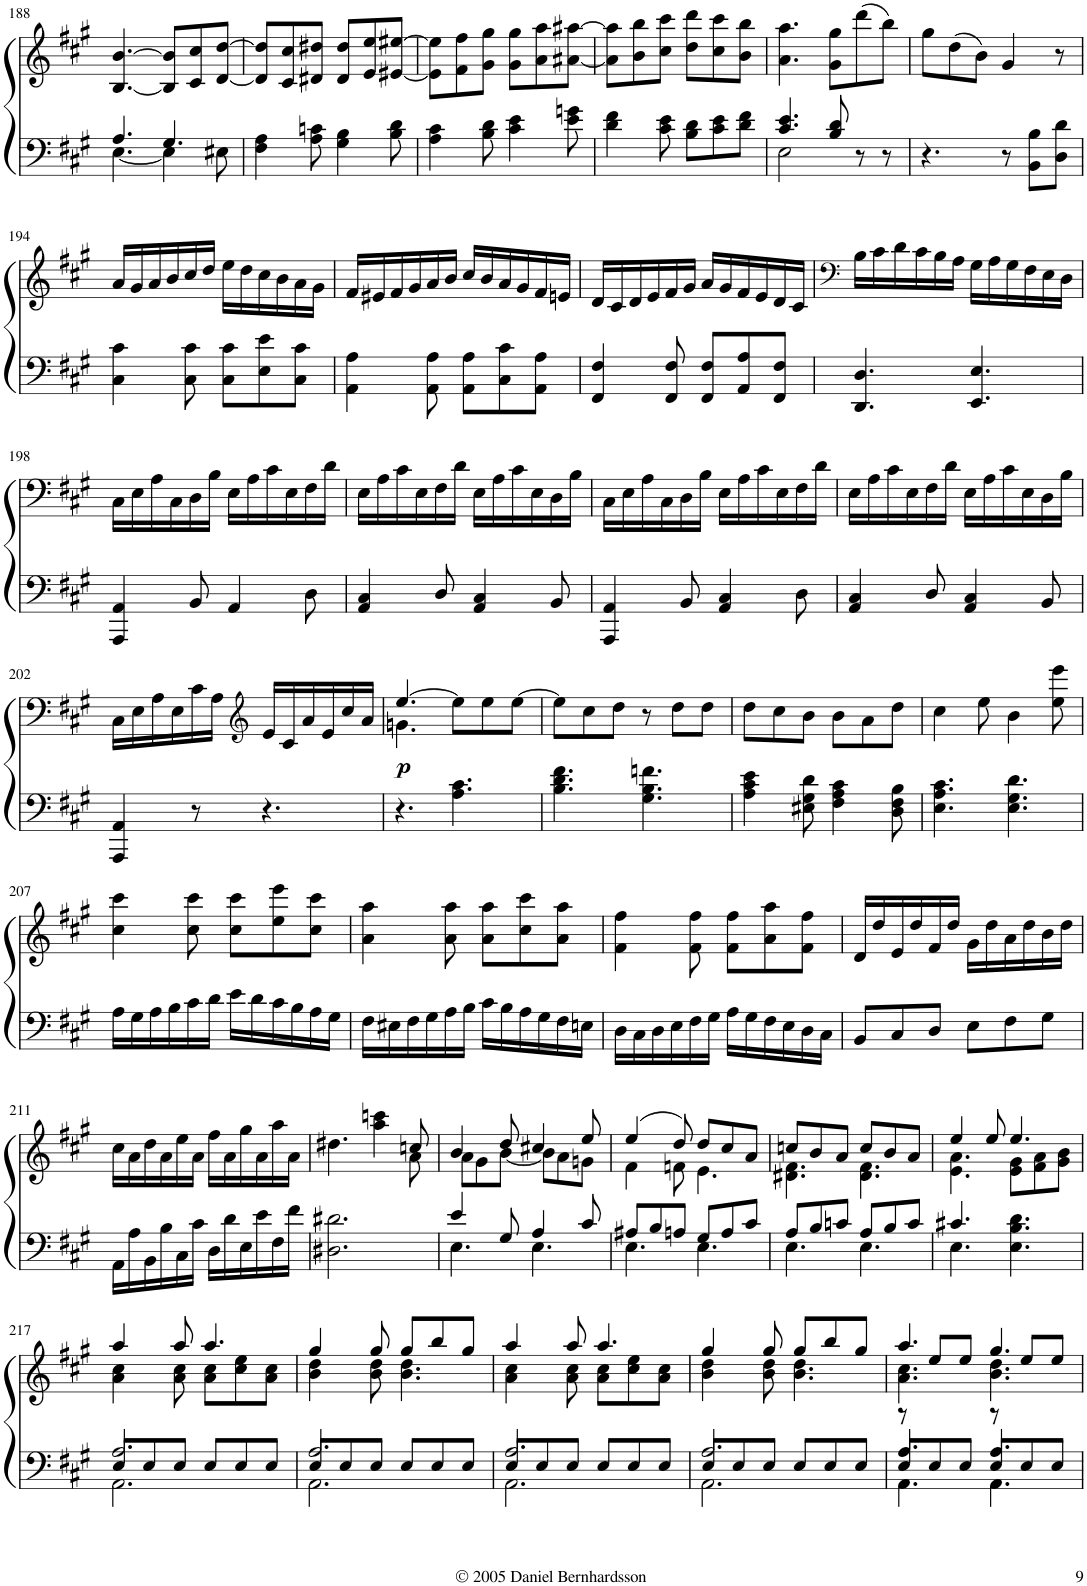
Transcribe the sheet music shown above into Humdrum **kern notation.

**kern	**kern	**dynam
*part1	*part1	*part1
*staff2	*staff1	*staff1/2
*I"Piano	*	*
*I'Pno.	*	*
!!LO:PB:g=z
*clefF4	*clefG2	*
*k[f#c#g#]	*k[f#c#g#]	*
*A:	*A:	*
*M6/8	*M6/8	*
=188	=188	=188
*^	*	*
4.A/	[4.E\	[4.B/ [4.b/	.
4.G#/	4E\]	8B/] 8b/]L	.
.	.	8c#/ 8cc#/	.
.	8E#X\	[8d/ [8dd/J	.
*v	*v	*	*
=189	=189	=189
4F#\ 4A\	8d/] 8dd/]L	.
.	8c#/ 8cc#/	.
8A\ 8cn\	8d#X/ 8dd#X/J	.
4G#\ 4B\	8d#/ 8dd#/L	.
.	8e/ 8ee/	.
8B\ 8d\	[8e#X/ [8ee#X/J	.
=190	=190	=190
4A\ 4c#\	8e#\] 8ee#\]L	.
.	8f#\ 8ff#\	.
8B\ 8d\	8g#\ 8gg#\J	.
4c#\ 4e\	8g#\ 8gg#\L	.
.	8a\ 8aa\	.
8e\ 8gn\	[8a#X\ [8aa#X\J	.
=191	=191	=191
4d\ 4f#\	8a#\] 8aa#\]L	.
.	8b\ 8bb\	.
8c#\ 8e\	8cc#\ 8ccc#\J	.
8B\ 8d\L	8dd\ 8ddd\L	.
8c#\ 8e\	8cc#\ 8ccc#\	.
8d\ 8f#\J	8b\ 8bb\J	.
=192	=192	=192
*^	*	*
4.c#/ 4.e/	2E\	4.a\ 4.aa\	.
8B/ 8d/	.	8g#\ 8gg#\L	.
8r	8ryy	(8ddd\	.
8r	8ryy	8bb\J)	.
*v	*v	*	*
=193	=193	=193
4.r	8gg#\L	.
.	(8dd\	.
.	8b\J)	.
8r	4g#/	.
8BB\ 8B\L	.	.
8D\ 8d\J	8r	.
!!LO:LB:g=z
=194	=194	=194
4C#\ 4c#\	16a/LL	.
.	16g#/	.
.	16a/	.
.	16b/	.
8C#\ 8c#\	16cc#/	.
.	16dd/JJ	.
8C#\ 8c#\L	16ee\LL	.
.	16dd\	.
8E\ 8e\	16cc#\	.
.	16b\	.
8C#\ 8c#\J	16a\	.
.	16g#\JJ	.
=195	=195	=195
4AA\ 4A\	16f#/LL	.
.	16e#X/	.
.	16f#/	.
.	16g#/	.
8AA\ 8A\	16a/	.
.	16b/JJ	.
8AA\ 8A\L	16cc#/LL	.
.	16b/	.
8C#\ 8c#\	16a/	.
.	16g#/	.
8AA\ 8A\J	16f#/	.
.	16en/JJ	.
=196	=196	=196
4FF#/ 4F#/	16d/LL	.
.	16c#/	.
.	16d/	.
.	16e/	.
8FF#/ 8F#/	16f#/	.
.	16g#/JJ	.
8FF#/ 8F#/L	16a/LL	.
.	16g#/	.
8AA/ 8A/	16f#/	.
.	16e/	.
8FF#/ 8F#/J	16d/	.
.	16c#/JJ	.
=197	=197	=197
*	*clefF4	*
4.DD/ 4.D/	16B\LL	.
.	16c#\	.
.	16d\	.
.	16c#\	.
.	16B\	.
.	16A\JJ	.
4.EE/ 4.E/	16G#\LL	.
.	16A\	.
.	16G#\	.
.	16F#\	.
.	16E\	.
.	16D\JJ	.
!!LO:LB:g=z
=198	=198	=198
4AAA/ 4AA/	16C#\LL	.
.	16E\	.
.	16A\	.
.	16C#\	.
8BB/	16D\	.
.	16B\JJ	.
4AA/	16E\LL	.
.	16A\	.
.	16c#\	.
.	16E\	.
8D\	16F#\	.
.	16d\JJ	.
=199	=199	=199
4AA/ 4C#/	16E\LL	.
.	16A\	.
.	16c#\	.
.	16E\	.
8D/	16F#\	.
.	16d\JJ	.
4AA/ 4C#/	16E\LL	.
.	16A\	.
.	16c#\	.
.	16E\	.
8BB/	16D\	.
.	16B\JJ	.
=200	=200	=200
4AAA/ 4AA/	16C#\LL	.
.	16E\	.
.	16A\	.
.	16C#\	.
8BB/	16D\	.
.	16B\JJ	.
4AA/ 4C#/	16E\LL	.
.	16A\	.
.	16c#\	.
.	16E\	.
8D\	16F#\	.
.	16d\JJ	.
=201	=201	=201
4AA/ 4C#/	16E\LL	.
.	16A\	.
.	16c#\	.
.	16E\	.
8D/	16F#\	.
.	16d\JJ	.
4AA/ 4C#/	16E\LL	.
.	16A\	.
.	16c#\	.
.	16E\	.
8BB/	16D\	.
.	16B\JJ	.
!!LO:LB:g=z
=202	=202	=202
4AAA/ 4AA/	16C#\LL	.
.	16E\	.
.	16A\	.
.	16E\	.
8r	16c#\	.
.	16A\JJ	.
*	*clefG2	*
4.r	16e/LL	.
.	16c#/	.
.	16a/	.
.	16e/	.
.	16cc#/	.
.	16a/JJ	.
=203	=203	=203
*	*^	*
!	!	!	!LO:DY:b
4.r	[4.ee/	4.gn\	p
4.A\ 4.c#\	8ee\L]	4.ryy	.
.	8ee\	.	.
.	[8ee\J	.	.
*	*v	*v	*
=204	=204	=204
4.B\ 4.d\ 4.f#\	8ee\L]	.
.	8cc#\	.
.	8dd\J	.
4.G#\ 4.B\ 4.fn\	8r	.
.	8dd\L	.
.	8dd\J	.
=205	=205	=205
4A\ 4c#\ 4e\	8dd\L	.
.	8cc#\	.
8E#X\ 8G#\ 8d\	8b\J	.
4F#\ 4A\ 4c#\	8b\L	.
.	8a\	.
8D\ 8F#\ 8B\	8dd\J	.
=206	=206	=206
4.E\ 4.A\ 4.c#\	4cc#\	.
.	8ee\	.
4.E\ 4.G#\ 4.d\	4b\	.
.	8ee\ 8eee\	.
!!LO:LB:g=z
=207	=207	=207
16A\LL	4cc#\ 4ccc#\	.
16G#\	.	.
16A\	.	.
16B\	.	.
16c#\	8cc#\ 8ccc#\	.
16d\JJ	.	.
16e\LL	8cc#\ 8ccc#\L	.
16d\	.	.
16c#\	8ee\ 8eee\	.
16B\	.	.
16A\	8cc#\ 8ccc#\J	.
16G#\JJ	.	.
=208	=208	=208
16F#\LL	4a\ 4aa\	.
16E#X\	.	.
16F#\	.	.
16G#\	.	.
16A\	8a\ 8aa\	.
16B\JJ	.	.
16c#\LL	8a\ 8aa\L	.
16B\	.	.
16A\	8cc#\ 8ccc#\	.
16G#\	.	.
16F#\	8a\ 8aa\J	.
16En\JJ	.	.
=209	=209	=209
16D\LL	4f#\ 4ff#\	.
16C#\	.	.
16D\	.	.
16E\	.	.
16F#\	8f#\ 8ff#\	.
16G#\JJ	.	.
16A\LL	8f#\ 8ff#\L	.
16G#\	.	.
16F#\	8a\ 8aa\	.
16E\	.	.
16D\	8f#\ 8ff#\J	.
16C#\JJ	.	.
=210	=210	=210
8BB/L	16d/LL	.
.	16dd/	.
8C#/	16e/	.
.	16dd/	.
8D/J	16f#/	.
.	16dd/JJ	.
8E\L	16g#\LL	.
.	16dd\	.
8F#\	16a\	.
.	16dd\	.
8G#\J	16b\	.
.	16dd\JJ	.
!!LO:LB:g=z
=211	=211	=211
16AA\LL	16cc#\LL	.
16A\	16a\	.
16BB\	16dd\	.
16B\	16a\	.
16C#\	16ee\	.
16c#\JJ	16a\JJ	.
16D\LL	16ff#\LL	.
16d\	16a\	.
16E\	16gg#\	.
16e\	16a\	.
16F#\	16aa\	.
16f#\JJ	16a\JJ	.
=212	=212	=212
*	*^	*
2.D#X\ 2.d#X\	4.dd#X\	4.ryy	.
.	4aa\ 4cccn\	8ryy	.
.	.	8ryy	.
.	8ccn/	8a\	.
=213	=213	=213	=213
*^	*	*	*
4e/	4.E\	4b/	8a\L	.
.	.	.	8g#\	.
8G#/	.	8dd/	[8b\J	.
4A/	4.E\	4cc#X/	8b\L]	.
.	.	.	8a\	.
8c#/	.	8ee/	8gn\J	.
=214	=214	=214	=214	=214
8A#X/L	4.E\	(4ee/	4f#\	.
8B/	.	.	.	.
8An/J	.	8dd/)	8fn\	.
8G#/L	4.E\	8dd/L	4.e\	.
8A/	.	8cc#/	.	.
8c#/J	.	8a/J	.	.
=215	=215	=215	=215	=215
8A/L	4.E\	8ccn/L	4.d#X\ 4.f#\	.
8B/	.	8b/	.	.
8cn/J	.	8a/J	.	.
8A/L	4.E\	8cc/L	4.d#\ 4.f#\	.
8B/	.	8b/	.	.
8c/J	.	8a/J	.	.
=216	=216	=216	=216	=216
4.c#X/	4.E\	4ee/	4.e\ 4.a\	.
.	.	8ee/	.	.
4.E\ 4.B\ 4.d\	4.ryy	4.ee/	8e\ 8g#\L	.
.	.	.	8f#\ 8a\	.
.	.	.	8g#\ 8b\J	.
!!LO:LB:g=z	!!
=217	=217	=217	=217	=217
*	*^	*	*	*
2.A/	2.AA\	8E/L	4aa/	4a\ 4cc#\	.
.	.	8E/	.	.	.
.	.	8E/J	8aa/	8a\ 8cc#\	.
.	.	8E/L	4.aa/	8a\ 8cc#\L	.
.	.	8E/	.	8cc#\ 8ee\	.
.	.	8E/J	.	8a\ 8cc#\J	.
=218	=218	=218	=218	=218	=218
2.A/	2.AA\	8E/L	4gg#/	4b\ 4dd\	.
.	.	8E/	.	.	.
.	.	8E/J	8gg#/	8b\ 8dd\	.
.	.	8E/L	8gg#/L	4.b\ 4.dd\	.
.	.	8E/	8bb/	.	.
.	.	8E/J	8gg#/J	.	.
=219	=219	=219	=219	=219	=219
2.A/	2.AA\	8E/L	4aa/	4a\ 4cc#\	.
.	.	8E/	.	.	.
.	.	8E/J	8aa/	8a\ 8cc#\	.
.	.	8E/L	4.aa/	8a\ 8cc#\L	.
.	.	8E/	.	8cc#\ 8ee\	.
.	.	8E/J	.	8a\ 8cc#\J	.
=220	=220	=220	=220	=220	=220
2.A/	2.AA\	8E/L	4gg#/	4b\ 4dd\	.
.	.	8E/	.	.	.
.	.	8E/J	8gg#/	8b\ 8dd\	.
.	.	8E/L	8gg#/L	4.b\ 4.dd\	.
.	.	8E/	8bb/	.	.
.	.	8E/J	8gg#/J	.	.
=221	=221	=221	=221	=221	=221
*	*	*	*	*^	*
4.A/	4.AA\	8E/L	4.aa/	4.a\ 4.cc#\	8r	.
.	.	8E/	.	.	8ee/L	.
.	.	8E/J	.	.	8ee/J	.
4.A/	4.AA\	8E/L	4.gg#/	4.b\ 4.dd\	8r	.
.	.	8E/	.	.	8ee/L	.
.	.	8E/J	.	.	8ee/J	.
*v	*v	*v	*	*	*	*
*	*v	*v	*v	*
=	=	=
*-	*-	*-
